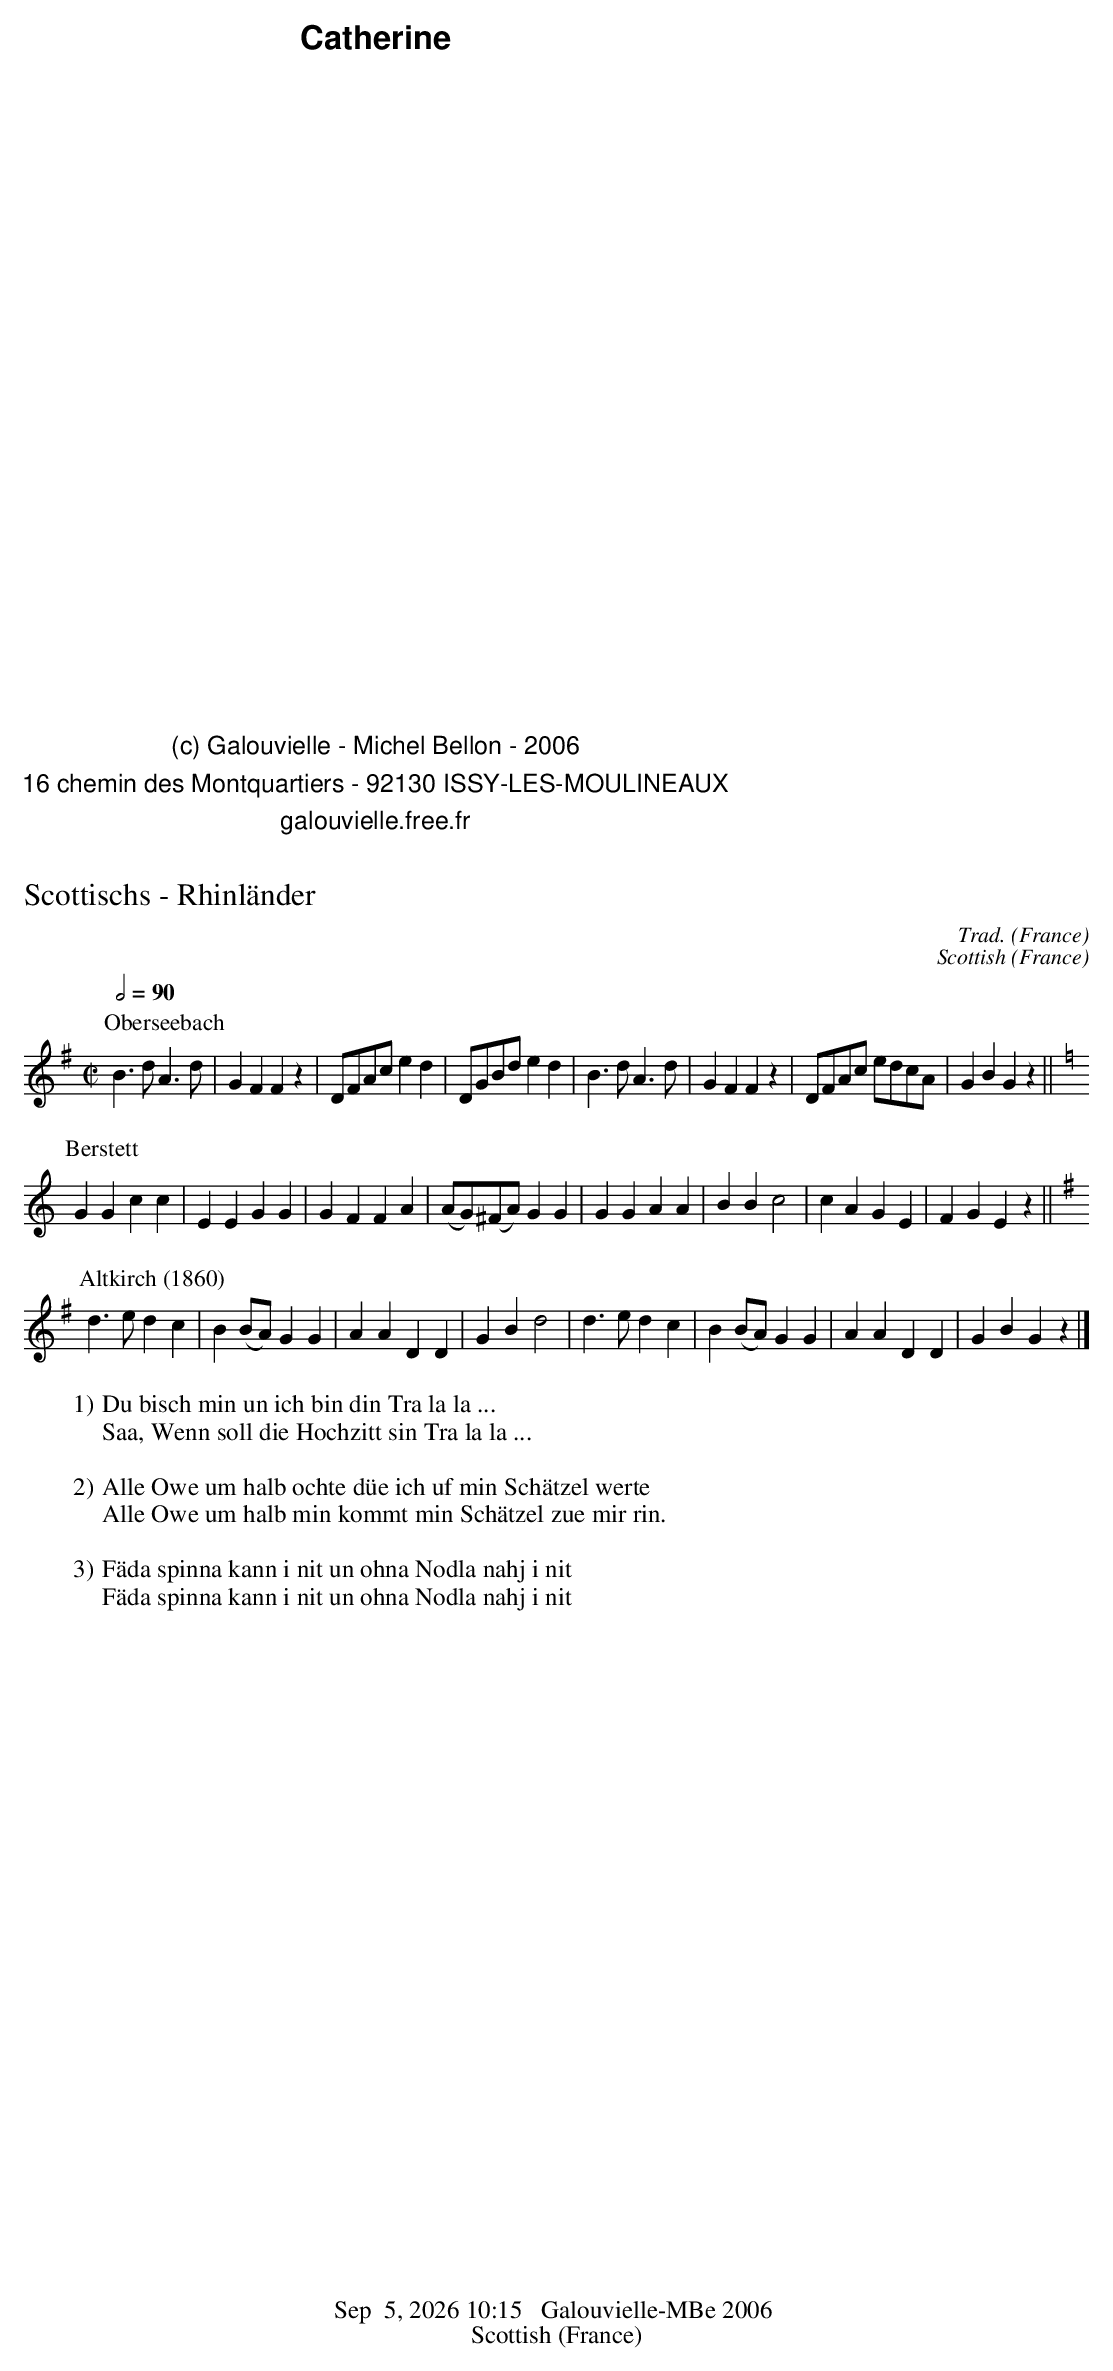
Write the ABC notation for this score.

X:1
T:Scottischs - Rhinländer
O:France
C:Trad.
M:C|
L:1/4
Q:1/2=90
K:G
P:Oberseebach
B>d A>d | GF Fz | D/F/A/c/ ed | D/G/B/d/ ed | B>d A>d | GF Fz | D/F/A/c/ e/d/c/A/ | GB Gz ||
P:Berstett
K:C
GG cc | EE GG | GF FA | (A/G/)(^F/A/) GG | GG AA | BB c2 | cA GE | FG Ez ||
P:Altkirch (1860)
K:G
d>e dc | B(B/A/) GG | AA DD | GB d2 | d>e dc | B(B/A/) GG | AA DD | GB Gz |]
W:1) Du bisch min un ich bin din Tra la la ...
W:Saa, Wenn soll die Hochzitt sin Tra la la ...
W:
W:2) Alle Owe um halb ochte düe ich uf min Schätzel werte
W: Alle Owe um halb min kommt min Schätzel zue mir rin.
W:
W:3) Fäda spinna kann i nit un ohna Nodla nahj i nit
W: Fäda spinna kann i nit un ohna Nodla nahj i nit
